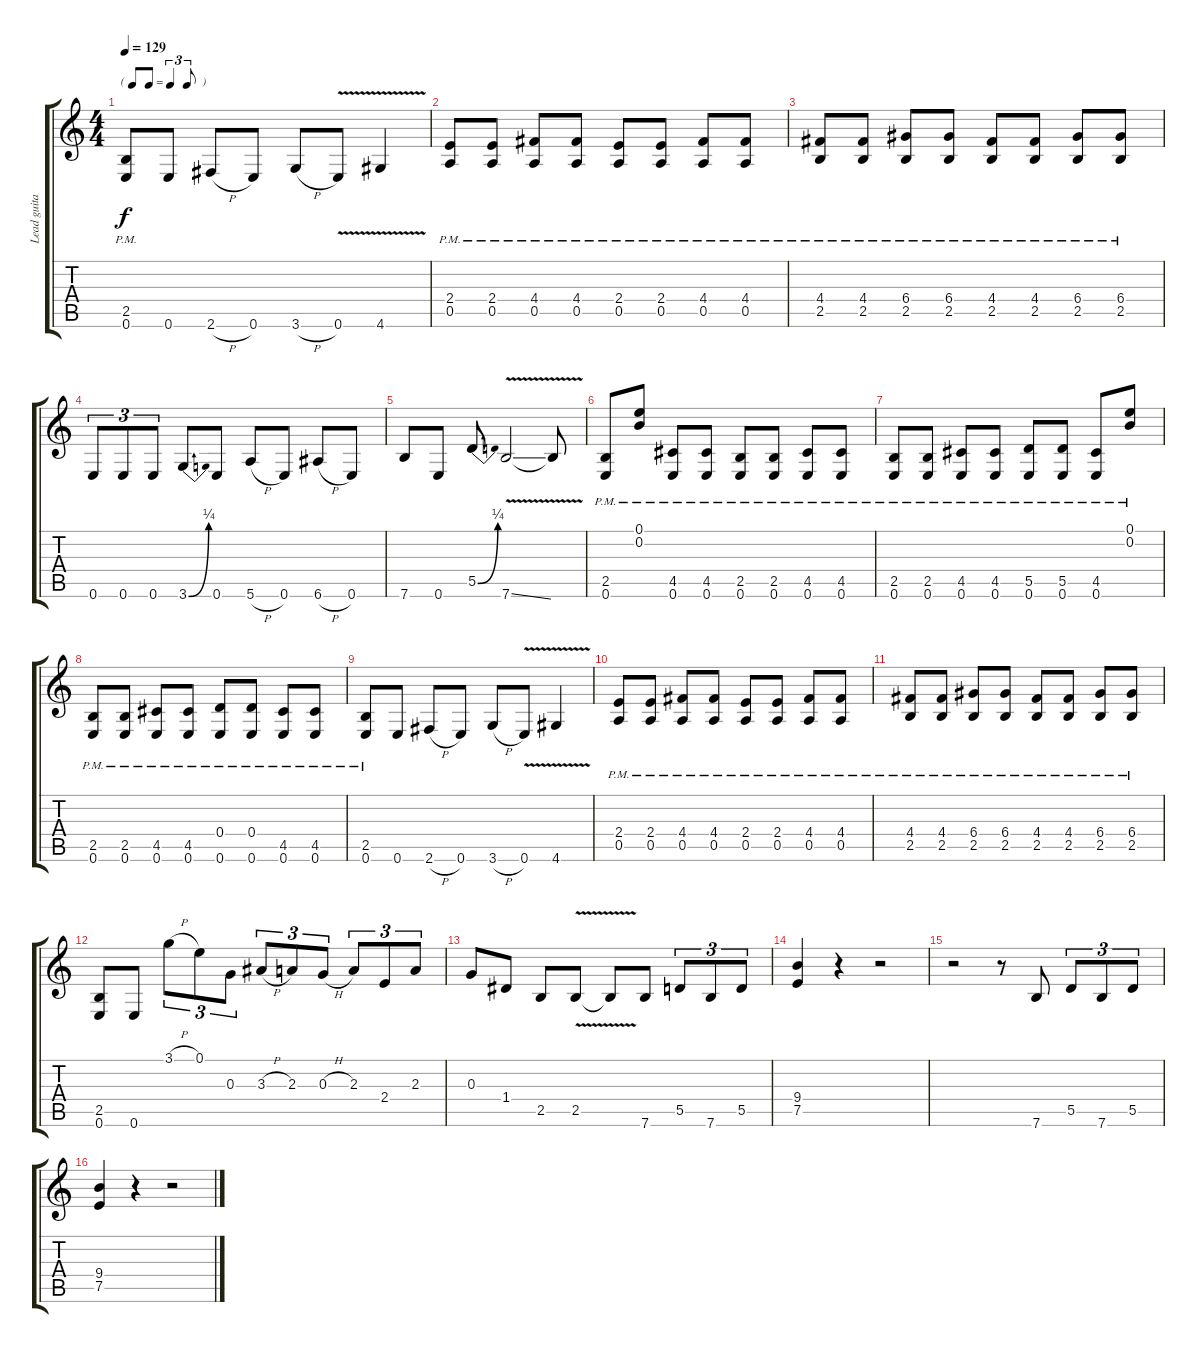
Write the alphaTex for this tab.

\track ("Lead guitar" "Lead guita") {instrument distortionguitar}
\staff {score tabs}
\tuning (E4 B3 G3 D3 A2 E2) {hide}
\ts (4 4)
\tf triplet8th
\tempo 129
\clef g2
\ks c
(2.5{pm} 0.6{pm}).8{dy f} 0.6.8 2.6{h}.8 0.6.8 3.6{h}.8 0.6{v}.8 4.6{v}.4 |
(2.4{pm} 0.5{pm}).8 (2.4{pm} 0.5{pm}).8 (4.4{pm} 0.5{pm}).8 (4.4{pm} 0.5{pm}).8 (2.4{pm} 0.5{pm}).8 (2.4{pm} 0.5{pm}).8 (4.4{pm} 0.5{pm}).8 (4.4{pm} 0.5{pm}).8 |
(4.4{pm} 2.5{pm}).8 (4.4{pm} 2.5{pm}).8 (6.4{pm} 2.5{pm}).8 (6.4{pm} 2.5{pm}).8 (4.4{pm} 2.5{pm}).8 (4.4{pm} 2.5{pm}).8 (6.4{pm} 2.5{pm}).8 (6.4{pm} 2.5{pm}).8 |
0.6.8{tu (3 2)} 0.6.8{tu (3 2)} 0.6.8{tu (3 2)} 3.6{be (bend 0 0 60 1)}.8 0.6.8 5.6{h}.8 0.6.8 6.6{h}.8 0.6.8 |
7.6.8 0.6.8 5.5{be (bend 0 0 60 1)}.8 7.6{v ss}.2 7.6{t}.8 |
(2.5{pm} 0.6{pm}).8 (0.1{pm} 0.2{pm}).8 (4.5{pm} 0.6{pm}).8 (4.5{pm} 0.6{pm}).8 (2.5{pm} 0.6{pm}).8 (2.5{pm} 0.6{pm}).8 (4.5{pm} 0.6{pm}).8 (4.5{pm} 0.6{pm}).8 |
(2.5{pm} 0.6{pm}).8 (2.5{pm} 0.6{pm}).8 (4.5{pm} 0.6{pm}).8 (4.5{pm} 0.6{pm}).8 (5.5{pm} 0.6{pm}).8 (5.5{pm} 0.6{pm}).8 (4.5{pm} 0.6{pm}).8 (0.1{pm} 0.2{pm}).8 |
(2.5{pm} 0.6{pm}).8 (2.5{pm} 0.6{pm}).8 (4.5{pm} 0.6{pm}).8 (4.5{pm} 0.6{pm}).8 (0.4 0.6{pm}).8 (0.4 0.6{pm}).8 (4.5{pm} 0.6{pm}).8 (4.5{pm} 0.6{pm}).8 |
(2.5{pm} 0.6{pm}).8 0.6.8 2.6{h}.8 0.6.8 3.6{h}.8 0.6{v}.8 4.6{v}.4 |
(2.4{pm} 0.5{pm}).8 (2.4{pm} 0.5{pm}).8 (4.4{pm} 0.5{pm}).8 (4.4{pm} 0.5{pm}).8 (2.4{pm} 0.5{pm}).8 (2.4{pm} 0.5{pm}).8 (4.4{pm} 0.5{pm}).8 (4.4{pm} 0.5{pm}).8 |
(4.4{pm} 2.5{pm}).8 (4.4{pm} 2.5{pm}).8 (6.4{pm} 2.5{pm}).8 (6.4{pm} 2.5{pm}).8 (4.4{pm} 2.5{pm}).8 (4.4{pm} 2.5{pm}).8 (6.4{pm} 2.5{pm}).8 (6.4{pm} 2.5{pm}).8 |
(2.5 0.6).8 0.6.8 3.1{h}.8{tu (3 2)} 0.1.8{tu (3 2)} 0.3.8{tu (3 2)} 3.3{h}.8{tu (3 2)} 2.3.8{tu (3 2)} 0.3{h}.8{tu (3 2)} 2.3.8{tu (3 2)} 2.4.8{tu (3 2)} 2.3.8{tu (3 2)} |
0.3.8 1.4.8 2.5.8 2.5{v}.8 2.5{t}.8 7.6.8 5.5.8{tu (3 2)} 7.6.8{tu (3 2)} 5.5.8{tu (3 2)} |
(9.4 7.5).4 r.4 r.2 |
r.2 r.8 7.6.8 5.5.8{tu (3 2)} 7.6.8{tu (3 2)} 5.5.8{tu (3 2)} |
(9.4 7.5).4 r.4 r.2
